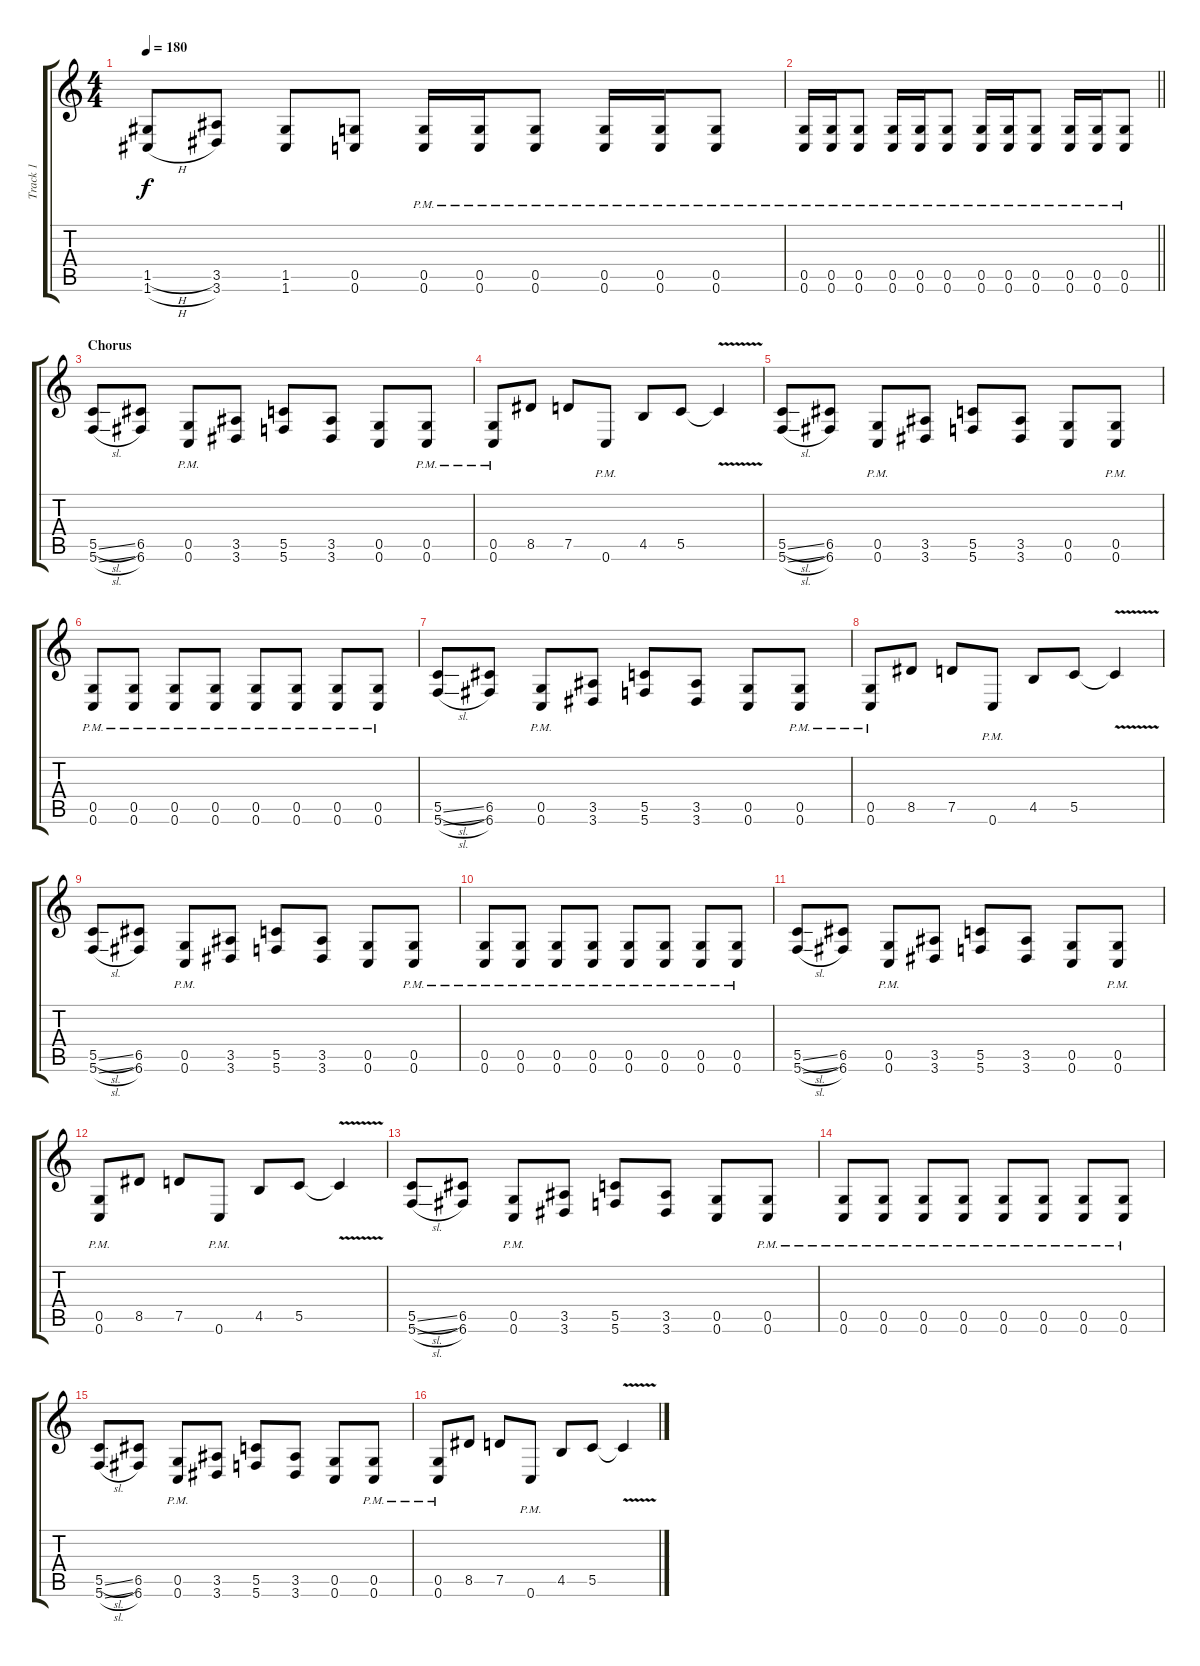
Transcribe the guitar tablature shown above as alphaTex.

\track ("Track 1" "Track 1") {instrument distortionguitar}
\staff {score tabs}
\tuning (D4 A3 F3 C3 G2 C2) {hide}
\ts (4 4)
\tempo 180
\clef g2
\ks c
(1.5{h} 1.6{h}).8{dy f} (3.5 3.6).8 (1.5 1.6).8 (0.5 0.6).8 (0.5{pm} 0.6{pm}).16 (0.5{pm} 0.6{pm}).16 (0.5{pm} 0.6{pm}).8 (0.5{pm} 0.6{pm}).16 (0.5{pm} 0.6{pm}).16 (0.5{pm} 0.6{pm}).8 |
\barLineRight lightlight
(0.5{pm} 0.6{pm}).16 (0.5{pm} 0.6{pm}).16 (0.5{pm} 0.6{pm}).8 (0.5{pm} 0.6{pm}).16 (0.5{pm} 0.6{pm}).16 (0.5{pm} 0.6{pm}).8 (0.5{pm} 0.6{pm}).16 (0.5{pm} 0.6{pm}).16 (0.5{pm} 0.6{pm}).8 (0.5{pm} 0.6{pm}).16 (0.5{pm} 0.6{pm}).16 (0.5{pm} 0.6{pm}).8 |
\section ("" "Chorus")
(5.5{sl} 5.6{sl}).8 (6.5 6.6).8 (0.5{pm} 0.6{pm}).8 (3.5 3.6).8 (5.5 5.6).8 (3.5 3.6).8 (0.5 0.6).8 (0.5{pm} 0.6{pm}).8 |
(0.5{pm} 0.6{pm}).8 8.5.8 7.5.8 0.6{pm}.8 4.5.8 5.5.8 5.5{v t}.4 |
(5.5{sl} 5.6{sl}).8 (6.5 6.6).8 (0.5{pm} 0.6{pm}).8 (3.5 3.6).8 (5.5 5.6).8 (3.5 3.6).8 (0.5 0.6).8 (0.5{pm} 0.6{pm}).8 |
(0.5{pm} 0.6{pm}).8 (0.5{pm} 0.6{pm}).8 (0.5{pm} 0.6{pm}).8 (0.5{pm} 0.6{pm}).8 (0.5{pm} 0.6{pm}).8 (0.5{pm} 0.6{pm}).8 (0.5{pm} 0.6{pm}).8 (0.5{pm} 0.6{pm}).8 |
(5.5{sl} 5.6{sl}).8 (6.5 6.6).8 (0.5{pm} 0.6{pm}).8 (3.5 3.6).8 (5.5 5.6).8 (3.5 3.6).8 (0.5 0.6).8 (0.5{pm} 0.6{pm}).8 |
(0.5{pm} 0.6{pm}).8 8.5.8 7.5.8 0.6{pm}.8 4.5.8 5.5.8 5.5{v t}.4 |
(5.5{sl} 5.6{sl}).8 (6.5 6.6).8 (0.5{pm} 0.6{pm}).8 (3.5 3.6).8 (5.5 5.6).8 (3.5 3.6).8 (0.5 0.6).8 (0.5{pm} 0.6{pm}).8 |
(0.5{pm} 0.6{pm}).8 (0.5{pm} 0.6{pm}).8 (0.5{pm} 0.6{pm}).8 (0.5{pm} 0.6{pm}).8 (0.5{pm} 0.6{pm}).8 (0.5{pm} 0.6{pm}).8 (0.5{pm} 0.6{pm}).8 (0.5{pm} 0.6{pm}).8 |
(5.5{sl} 5.6{sl}).8 (6.5 6.6).8 (0.5{pm} 0.6{pm}).8 (3.5 3.6).8 (5.5 5.6).8 (3.5 3.6).8 (0.5 0.6).8 (0.5{pm} 0.6{pm}).8 |
(0.5{pm} 0.6{pm}).8 8.5.8 7.5.8 0.6{pm}.8 4.5.8 5.5.8 5.5{v t}.4 |
(5.5{sl} 5.6{sl}).8 (6.5 6.6).8 (0.5{pm} 0.6{pm}).8 (3.5 3.6).8 (5.5 5.6).8 (3.5 3.6).8 (0.5 0.6).8 (0.5{pm} 0.6{pm}).8 |
(0.5{pm} 0.6{pm}).8 (0.5{pm} 0.6{pm}).8 (0.5{pm} 0.6{pm}).8 (0.5{pm} 0.6{pm}).8 (0.5{pm} 0.6{pm}).8 (0.5{pm} 0.6{pm}).8 (0.5{pm} 0.6{pm}).8 (0.5{pm} 0.6{pm}).8 |
(5.5{sl} 5.6{sl}).8 (6.5 6.6).8 (0.5{pm} 0.6{pm}).8 (3.5 3.6).8 (5.5 5.6).8 (3.5 3.6).8 (0.5 0.6).8 (0.5{pm} 0.6{pm}).8 |
(0.5{pm} 0.6{pm}).8 8.5.8 7.5.8 0.6{pm}.8 4.5.8 5.5.8 5.5{v t}.4
